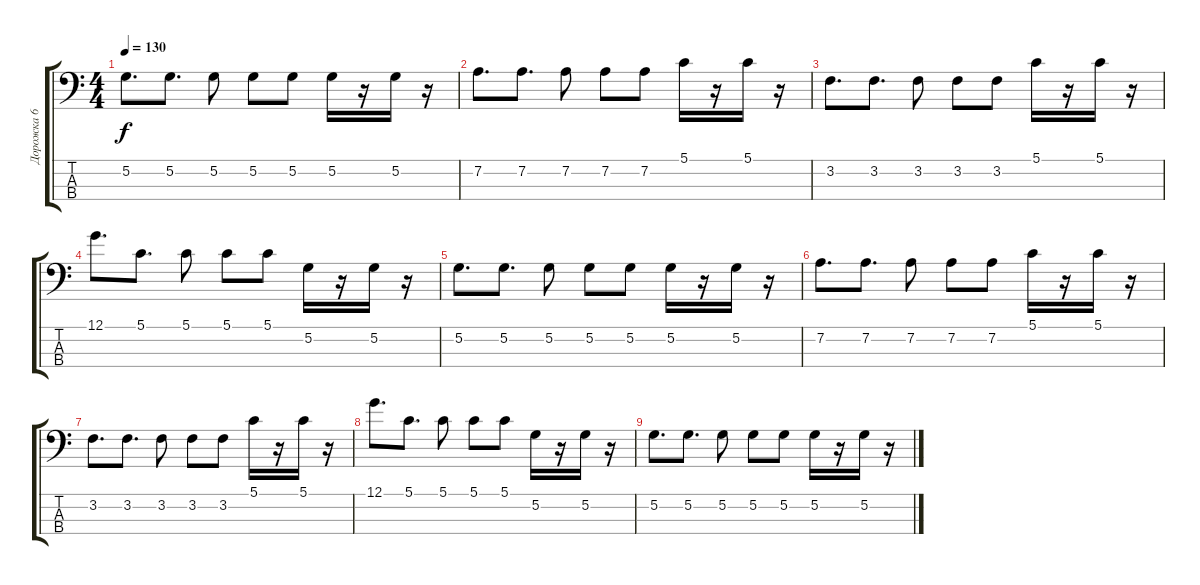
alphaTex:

\track ("Дорожка 6" "Дорожка 6") {instrument electricbassfinger}
\staff {score tabs}
\tuning (G2 D2 A1 E1) {hide}
\ts (4 4)
\tempo 130
\clef f4
\ks c
5.2.8{d dy f} 5.2.8{d} 5.2.8 5.2.8 5.2.8 5.2.16 r.16 5.2.16 r.16 |
7.2.8{d} 7.2.8{d} 7.2.8 7.2.8 7.2.8 5.1.16 r.16 5.1.16 r.16 |
3.2.8{d} 3.2.8{d} 3.2.8 3.2.8 3.2.8 5.1.16 r.16 5.1.16 r.16 |
12.1.8{d} 5.1.8{d} 5.1.8 5.1.8 5.1.8 5.2.16 r.16 5.2.16 r.16 |
5.2.8{d} 5.2.8{d} 5.2.8 5.2.8 5.2.8 5.2.16 r.16 5.2.16 r.16 |
7.2.8{d} 7.2.8{d} 7.2.8 7.2.8 7.2.8 5.1.16 r.16 5.1.16 r.16 |
3.2.8{d} 3.2.8{d} 3.2.8 3.2.8 3.2.8 5.1.16 r.16 5.1.16 r.16 |
12.1.8{d} 5.1.8{d} 5.1.8 5.1.8 5.1.8 5.2.16 r.16 5.2.16 r.16 |
5.2.8{d} 5.2.8{d} 5.2.8 5.2.8 5.2.8 5.2.16 r.16 5.2.16 r.16
